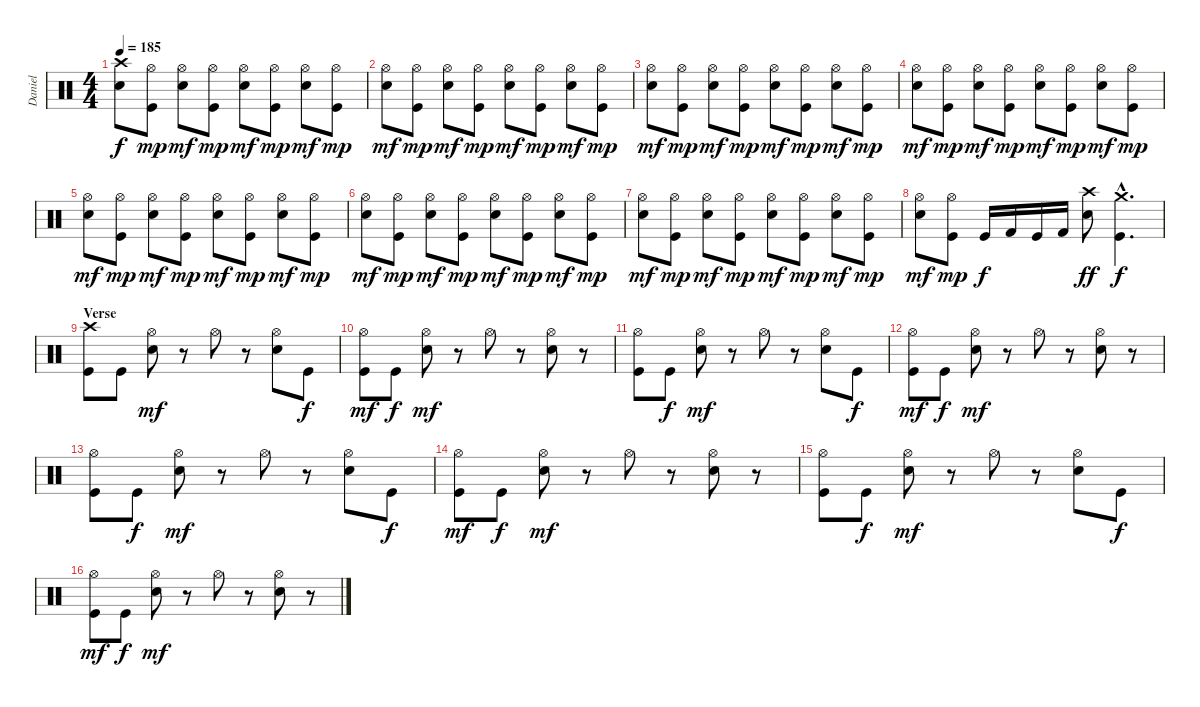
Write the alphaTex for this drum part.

\track ("Daniel" "Daniel") {instrument percussion}
\staff {score}
\articulation defaults
\ts (4 4)
\tempo 185
\clef neutral
\ks c
("Electric Snare (hit)" "Crash high (hit)").8{dy f} ("Kick (hit)" "Hi-Hat (open)").8{dy mp} ("Electric Snare (hit)" "Hi-Hat (open)").8{dy mf} ("Kick (hit)" "Hi-Hat (open)").8{dy mp} ("Electric Snare (hit)" "Hi-Hat (open)").8{dy mf} ("Kick (hit)" "Hi-Hat (open)").8{dy mp} ("Electric Snare (hit)" "Hi-Hat (open)").8{dy mf} ("Kick (hit)" "Hi-Hat (open)").8{dy mp} |
("Electric Snare (hit)" "Hi-Hat (open)").8{dy mf} ("Kick (hit)" "Hi-Hat (open)").8{dy mp} ("Electric Snare (hit)" "Hi-Hat (open)").8{dy mf} ("Kick (hit)" "Hi-Hat (open)").8{dy mp} ("Electric Snare (hit)" "Hi-Hat (open)").8{dy mf} ("Kick (hit)" "Hi-Hat (open)").8{dy mp} ("Electric Snare (hit)" "Hi-Hat (open)").8{dy mf} ("Kick (hit)" "Hi-Hat (open)").8{dy mp} |
("Electric Snare (hit)" "Hi-Hat (open)").8{dy mf} ("Kick (hit)" "Hi-Hat (open)").8{dy mp} ("Electric Snare (hit)" "Hi-Hat (open)").8{dy mf} ("Kick (hit)" "Hi-Hat (open)").8{dy mp} ("Electric Snare (hit)" "Hi-Hat (open)").8{dy mf} ("Kick (hit)" "Hi-Hat (open)").8{dy mp} ("Electric Snare (hit)" "Hi-Hat (open)").8{dy mf} ("Kick (hit)" "Hi-Hat (open)").8{dy mp} |
("Electric Snare (hit)" "Hi-Hat (open)").8{dy mf} ("Kick (hit)" "Hi-Hat (open)").8{dy mp} ("Electric Snare (hit)" "Hi-Hat (open)").8{dy mf} ("Kick (hit)" "Hi-Hat (open)").8{dy mp} ("Electric Snare (hit)" "Hi-Hat (open)").8{dy mf} ("Kick (hit)" "Hi-Hat (open)").8{dy mp} ("Electric Snare (hit)" "Hi-Hat (open)").8{dy mf} ("Kick (hit)" "Hi-Hat (open)").8{dy mp} |
("Electric Snare (hit)" "Hi-Hat (open)").8{dy mf} ("Kick (hit)" "Hi-Hat (open)").8{dy mp} ("Electric Snare (hit)" "Hi-Hat (open)").8{dy mf} ("Kick (hit)" "Hi-Hat (open)").8{dy mp} ("Electric Snare (hit)" "Hi-Hat (open)").8{dy mf} ("Kick (hit)" "Hi-Hat (open)").8{dy mp} ("Electric Snare (hit)" "Hi-Hat (open)").8{dy mf} ("Kick (hit)" "Hi-Hat (open)").8{dy mp} |
("Electric Snare (hit)" "Hi-Hat (open)").8{dy mf} ("Kick (hit)" "Hi-Hat (open)").8{dy mp} ("Electric Snare (hit)" "Hi-Hat (open)").8{dy mf} ("Kick (hit)" "Hi-Hat (open)").8{dy mp} ("Electric Snare (hit)" "Hi-Hat (open)").8{dy mf} ("Kick (hit)" "Hi-Hat (open)").8{dy mp} ("Electric Snare (hit)" "Hi-Hat (open)").8{dy mf} ("Kick (hit)" "Hi-Hat (open)").8{dy mp} |
("Electric Snare (hit)" "Hi-Hat (open)").8{dy mf} ("Kick (hit)" "Hi-Hat (open)").8{dy mp} ("Electric Snare (hit)" "Hi-Hat (open)").8{dy mf} ("Kick (hit)" "Hi-Hat (open)").8{dy mp} ("Electric Snare (hit)" "Hi-Hat (open)").8{dy mf} ("Kick (hit)" "Hi-Hat (open)").8{dy mp} ("Electric Snare (hit)" "Hi-Hat (open)").8{dy mf} ("Kick (hit)" "Hi-Hat (open)").8{dy mp} |
("Electric Snare (hit)" "Hi-Hat (open)").8{dy mf} ("Kick (hit)" "Hi-Hat (open)").8{dy mp} "Kick (hit)".16{dy f} "Kick (hit) 2".16 "Kick (hit)".16 "Kick (hit) 2".16 ("Electric Snare (hit)" "Crash high (hit)").8{dy ff} ("Kick (hit)"{hac} "Crash medium (hit)"{hac}).4{d dy f} |
\section ("" "Verse")
("Kick (hit)" "Crash high (hit)").8 "Kick (hit)".8 ("Electric Snare (hit)" "Hi-Hat (open)").8{dy mf} r.8 "Hi-Hat (open)".8 r.8 ("Electric Snare (hit)" "Hi-Hat (open)").8 "Kick (hit)".8{dy f} |
("Kick (hit)" "Hi-Hat (open)").8{dy mf} "Kick (hit)".8{dy f} ("Electric Snare (hit)" "Hi-Hat (open)").8{dy mf} r.8 "Hi-Hat (open)".8 r.8 ("Electric Snare (hit)" "Hi-Hat (open)").8 r.8 |
("Kick (hit)" "Hi-Hat (open)").8 "Kick (hit)".8{dy f} ("Electric Snare (hit)" "Hi-Hat (open)").8{dy mf} r.8 "Hi-Hat (open)".8 r.8 ("Electric Snare (hit)" "Hi-Hat (open)").8 "Kick (hit)".8{dy f} |
("Kick (hit)" "Hi-Hat (open)").8{dy mf} "Kick (hit)".8{dy f} ("Electric Snare (hit)" "Hi-Hat (open)").8{dy mf} r.8 "Hi-Hat (open)".8 r.8 ("Electric Snare (hit)" "Hi-Hat (open)").8 r.8 |
("Kick (hit)" "Hi-Hat (open)").8 "Kick (hit)".8{dy f} ("Electric Snare (hit)" "Hi-Hat (open)").8{dy mf} r.8 "Hi-Hat (open)".8 r.8 ("Electric Snare (hit)" "Hi-Hat (open)").8 "Kick (hit)".8{dy f} |
("Kick (hit)" "Hi-Hat (open)").8{dy mf} "Kick (hit)".8{dy f} ("Electric Snare (hit)" "Hi-Hat (open)").8{dy mf} r.8 "Hi-Hat (open)".8 r.8 ("Electric Snare (hit)" "Hi-Hat (open)").8 r.8 |
("Kick (hit)" "Hi-Hat (open)").8 "Kick (hit)".8{dy f} ("Electric Snare (hit)" "Hi-Hat (open)").8{dy mf} r.8 "Hi-Hat (open)".8 r.8 ("Electric Snare (hit)" "Hi-Hat (open)").8 "Kick (hit)".8{dy f} |
("Kick (hit)" "Hi-Hat (open)").8{dy mf} "Kick (hit)".8{dy f} ("Electric Snare (hit)" "Hi-Hat (open)").8{dy mf} r.8 "Hi-Hat (open)".8 r.8 ("Electric Snare (hit)" "Hi-Hat (open)").8 r.8
